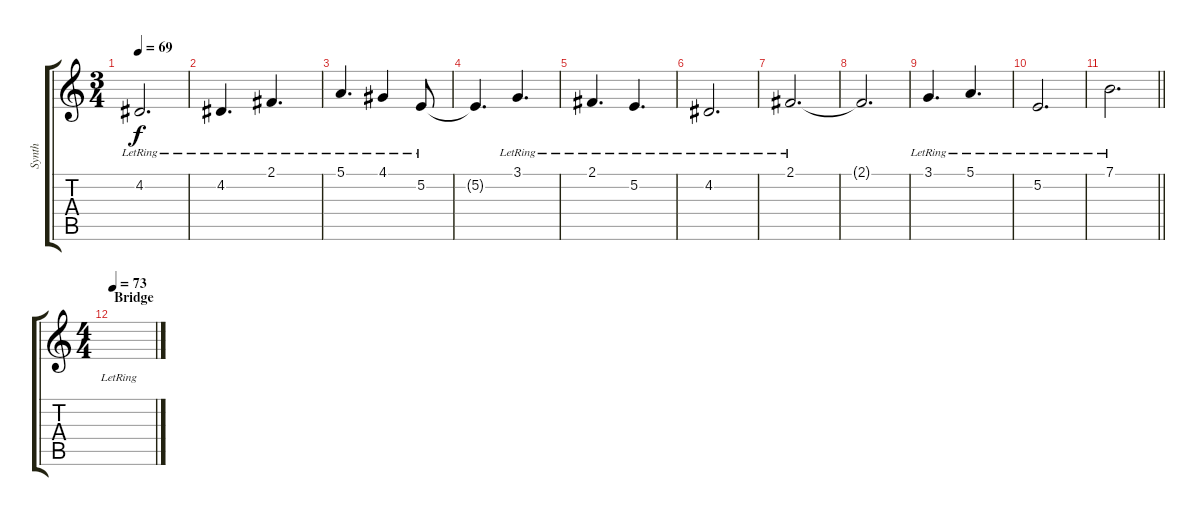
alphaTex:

\track ("Synth" "Synth") {instrument stringensemble2}
\staff {score tabs}
\tuning (E4 B3 G3 D3 A2 D2) {hide}
\ts (3 4)
\tempo 69
\clef g2
\ks c
4.2{lr}.2{d dy f} |
4.2{lr}.4{d} 2.1{lr}.4{d} |
5.1{lr}.4{d} 4.1{lr}.4 5.2{lr}.8 |
5.2{t}.4{d} 3.1{lr}.4{d} |
2.1{lr}.4{d} 5.2{lr}.4{d} |
4.2{lr}.2{d} |
2.1{lr}.2{d} |
2.1{t}.2{d} |
3.1{lr}.4{d} 5.1{lr}.4{d} |
5.2{lr}.2{d} |
\barLineRight lightlight
7.1{lr}.2{d} |
\ts (4 4)
\section ("" "Bridge")
\tempo 73
